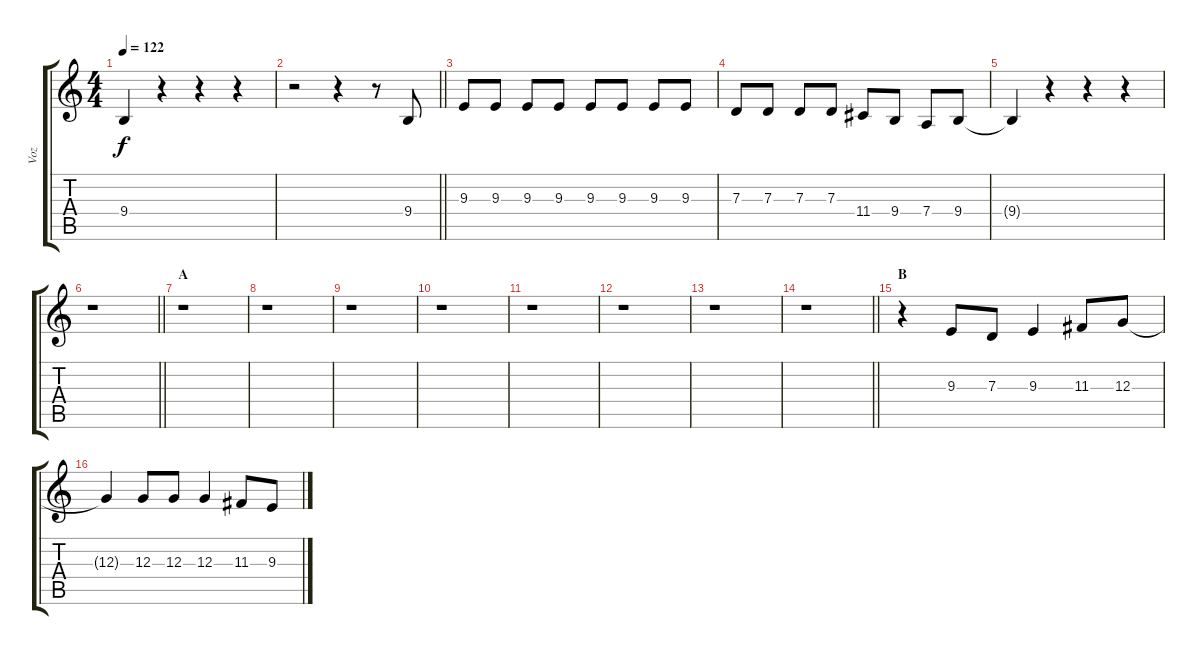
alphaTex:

\track ("Voz" "Voz") {instrument flute}
\staff {score tabs}
\tuning (E4 B3 G3 D3 A2 E2) {hide}
\ts (4 4)
\tempo 122
\clef g2
\ks c
9.4{t}.4{dy f} r.4 r.4 r.4 |
\barLineRight lightlight
r.2 r.4 r.8 9.4.8 |
9.3.8 9.3.8 9.3.8 9.3.8 9.3.8 9.3.8 9.3.8 9.3.8 |
7.3.8 7.3.8 7.3.8 7.3.8 11.4.8 9.4.8 7.4.8 9.4.8 |
9.4{t}.4 r.4 r.4 r.4 |
\barLineRight lightlight
r.1 |
\section ("" "A")
r.1 |
r.1 |
r.1 |
r.1 |
r.1 |
r.1 |
r.1 |
\barLineRight lightlight
r.1 |
\section ("" "B")
r.4 9.3.8 7.3.8 9.3.4 11.3.8 12.3.8 |
12.3{t}.4 12.3.8 12.3.8 12.3.4 11.3.8 9.3.8
